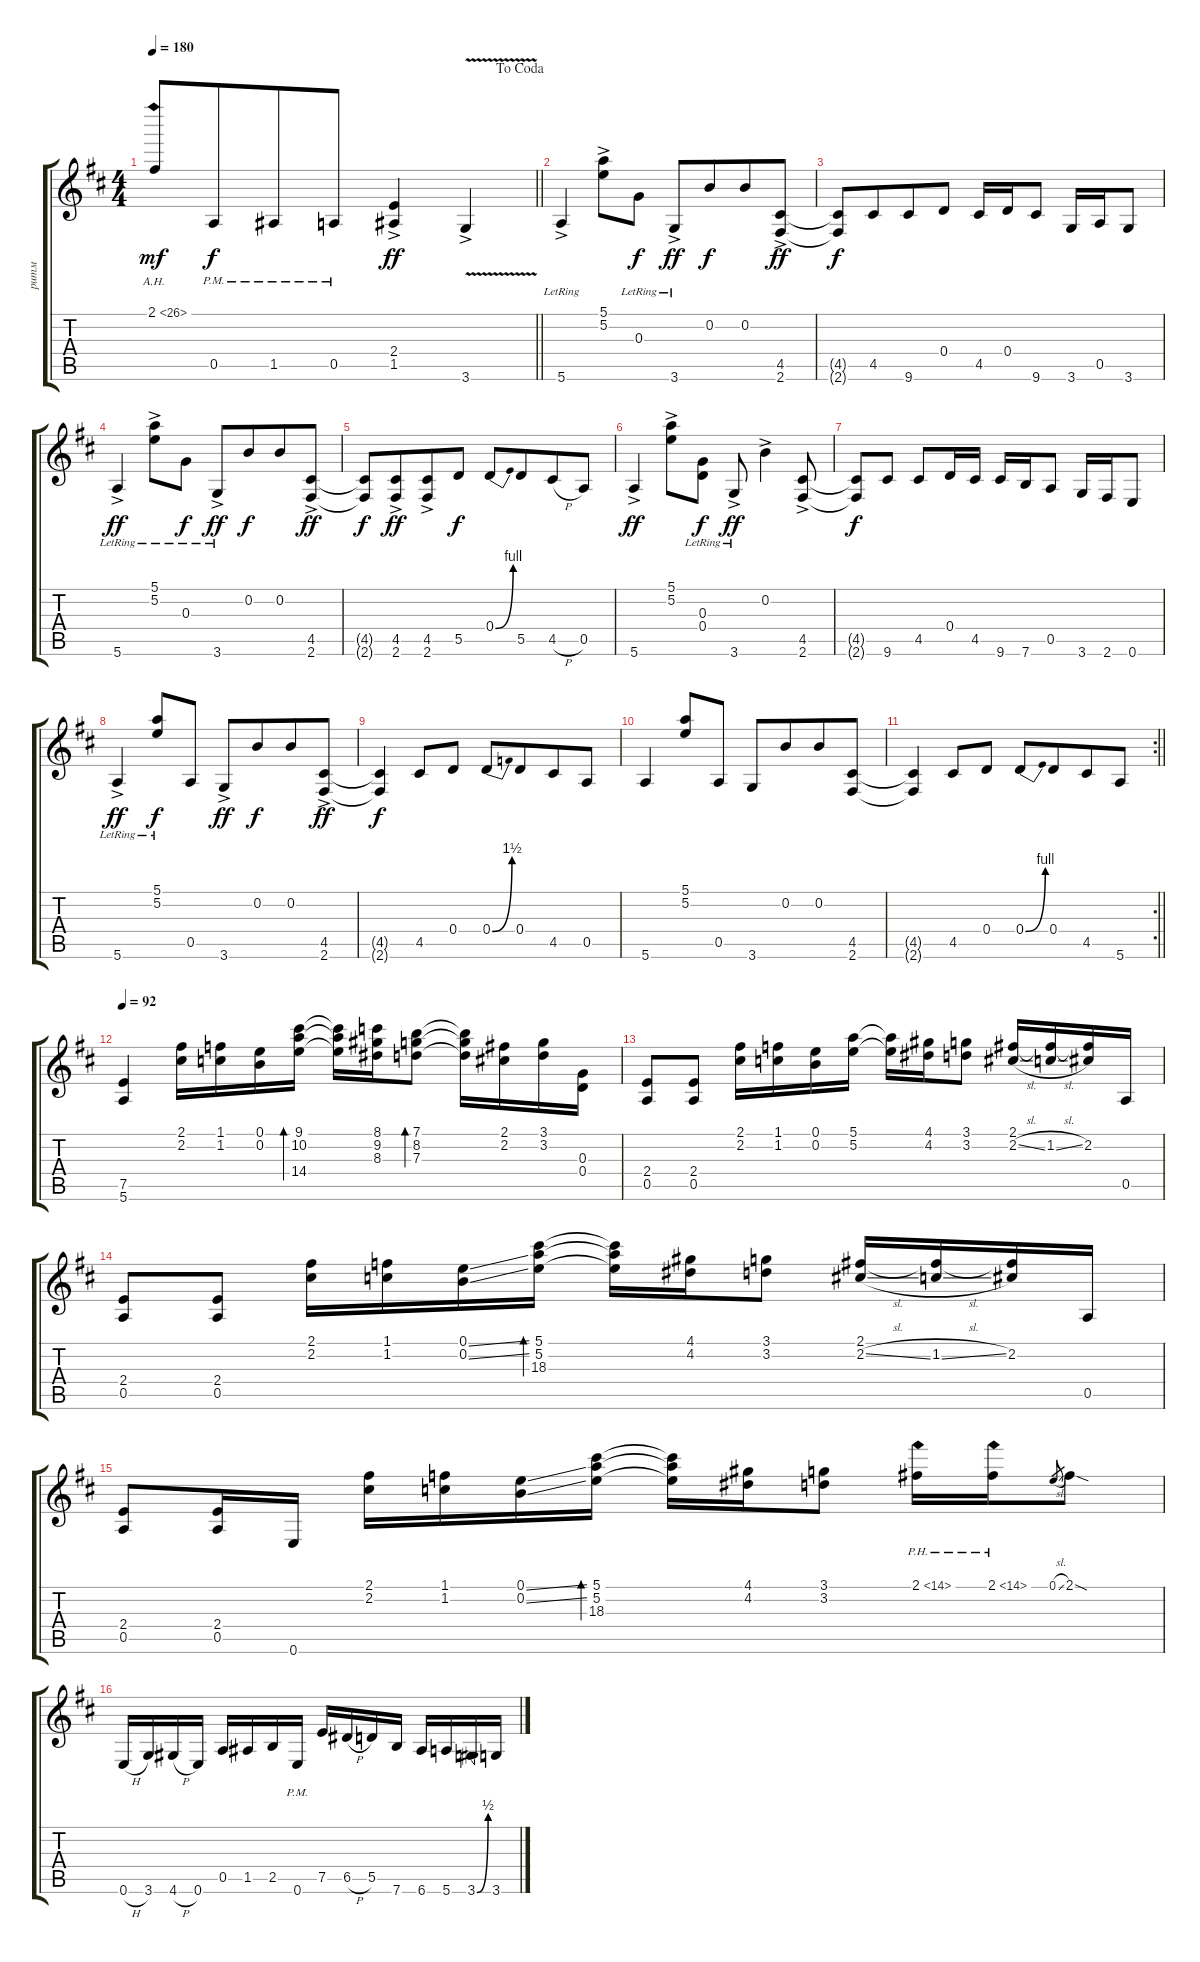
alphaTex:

\track ("ритм" "ритм") {instrument overdrivenguitar}
\staff {score tabs}
\tuning (E4 B3 G3 D3 A2 E2) {hide}
\ts (4 4)
\jump dacoda
\tempo 180
\clef g2
\barLineRight lightlight
\ks bminor
2.1{ah 24}.8{dy mf} 0.5{pm}.8{dy f beam merge} 1.5{pm}.8 0.5{pm}.8 (2.4{ac} 1.5{ac}).4{dy ff} 3.6{v ac}.4 |
\section ("" "")
5.6{ac lr}.4 (5.1{ac} 5.2{ac}).8 0.3{lr}.8{dy f} 3.6{ac lr}.8{dy ff} 0.2.8{dy f beam merge} 0.2.8 (4.5{ac} 2.6{ac}).8{dy ff} |
(4.5{t} 2.6{t}).8{dy f} 4.5.8{beam merge} 9.6.8 0.4.8 4.5.16 0.4.16 9.6.8 3.6.16 0.5.16 3.6.8 |
5.6{ac lr}.4{dy ff} (5.1{ac lr} 5.2{ac lr}).8 0.3{lr}.8{dy f} 3.6{ac lr}.8{dy ff} 0.2.8{dy f beam merge} 0.2.8 (4.5{ac} 2.6{ac}).8{dy ff} |
(4.5{t} 2.6{t}).8{dy f} (4.5{ac} 2.6{ac}).8{dy ff beam merge} (4.5{ac} 2.6{ac}).8 5.5.8{dy f} 0.4{be (bend 0 0 60 4)}.8 5.5.8{beam merge} 4.5{h}.8 0.5.8 |
5.6{ac}.4{dy ff} (5.1{ac} 5.2{ac}).8 (0.3{lr} 0.4{lr}).8{dy f} 3.6{ac lr}.8{dy ff} 0.2{ac}.4 (4.5{ac} 2.6{ac}).8 |
(4.5{t} 2.6{t}).8{dy f} 9.6.8 4.5.8 0.4.16 4.5.16 9.6.16 7.6.16 0.5.8 3.6.16 2.6.16 0.6.8 |
5.6{ac lr}.4{dy ff} (5.1{lr} 5.2{lr}).8{dy f} 0.5.8 3.6{ac}.8{dy ff} 0.2.8{dy f beam merge} 0.2.8 (4.5{ac} 2.6{ac}).8{dy ff} |
(4.5{t} 2.6{t}).4{dy f} 4.5.8 0.4.8 0.4{be (bend 0 0 60 6)}.8 0.4.8{beam merge} 4.5.8 0.5.8 |
5.6.4 (5.1 5.2).8 0.5.8 3.6.8 0.2.8{beam merge} 0.2.8 (4.5 2.6).8 |
\rc 2
\barLineRight lightlight
(4.5{t} 2.6{t}).4 4.5.8 0.4.8 0.4{be (bend 0 0 60 4)}.8 0.4.8{beam merge} 4.5.8 5.6.8 |
\section ("" "")
\tempo 92
(7.5 5.6).4 (2.1 2.2).16 (1.1 1.2).16 (0.1 0.2).16 (9.1 10.2 14.4).16{bd 60} (9.1{t} 10.2{t} 14.4{t}).16 (8.1 9.2 8.3).16 (7.1 8.2 7.3).8{bd 60} (7.1{t} 8.2{t} 7.3{t}).16 (2.1 2.2).16 (3.1 3.2).16 (0.3 0.4).16 |
(2.4 0.5).8 (2.4 0.5).8 (2.1 2.2).16 (1.1 1.2).16 (0.1 0.2).16 (5.1 5.2).16 (5.1{t} 5.2{t}).16 (4.1 4.2).16 (3.1 3.2).8 (2.1 2.2{sl}).16 (2.1{t} 1.2{sl}).16 (2.1{t} 2.2).16 0.5.16 |
(2.4 0.5).8 (2.4 0.5).8 (2.1 2.2).16 (1.1 1.2).16 (0.1{ss} 0.2{ss}).16 (5.1 5.2 18.3).16{bd 60} (5.1{t} 5.2{t} 18.3{t}).16 (4.1 4.2).16 (3.1 3.2).8 (2.1 2.2{sl}).16 (2.1{t} 1.2{sl}).16 (2.1{t} 2.2).16 0.5.16 |
(2.4 0.5).8 (2.4 0.5).16 0.6.16 (2.1 2.2).16 (1.1 1.2).16 (0.1{ss} 0.2{ss}).16 (5.1 5.2 18.3).16{bd 60} (5.1{t} 5.2{t} 18.3{t}).16 (4.1 4.2).16 (3.1 3.2).8 2.1{ph 12}.16 2.1{ph 12}.16 0.1{sl}.8{gr} 2.1{sod}.8 |
0.6{h}.16 3.6.16 4.6{h}.16 0.6.16 0.5.16 1.5.16 2.5.16 0.6{pm}.16 7.5.16 6.5{h}.16 5.5.16 7.6.16 6.6.16 5.6.16 3.6{be (bend 0 0 60 2)}.16 3.6.16
